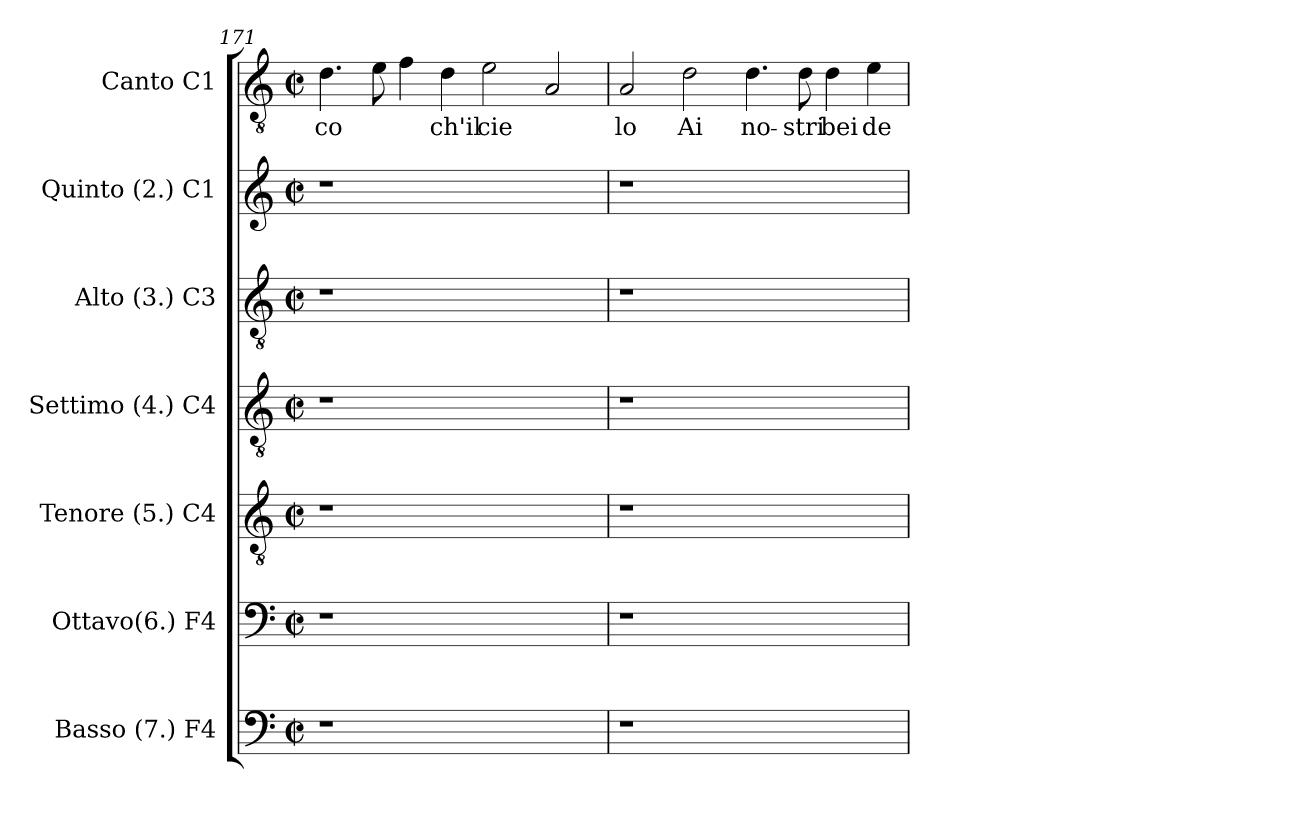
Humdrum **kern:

**kern	**kern	**kern	**kern	**kern	**kern	**kern	**text
*part7	*part6	*part5	*part4	*part3	*part2	*part1	*part1
*staff7	*staff6	*staff5	*staff4	*staff3	*staff2	*staff1	*staff1
*I"Basso (7.)  F4	*I"Ottavo(6.)  F4	*I"Tenore (5.)  C4	*I"Settimo (4.)  C4	*I"Alto (3.)  C3	*I"Quinto (2.)  C1	*I"Canto  C1	*
*	*	*I'T	*	*I'A	*	*I'C	*
*clefF4	*clefF4	*clefGv2	*clefGv2	*clefGv2	*clefG2	*clefGv2	*
*k[]	*k[]	*k[]	*k[]	*k[]	*k[]	*k[]	*
*C:	*C:	*C:	*C:	*C:	*C:	*C:	*
*M2/2	*M2/2	*M2/2	*M2/2	*M2/2	*M2/2	*M2/2	*
*met(c|)	*met(c|)	*met(c|)	*met(c|)	*met(c|)	*met(c|)	*met(c|)	*
=171	=171	=171	=171	=171	=171	=171	=171
!	!	!	!	!	!	!	!LO:LY:b:cj
1r	1r	1r	1r	1r	1r	4.d\	-co
!	!	!	!	!	!	!	!LO:LY:b:cj
.	.	.	.	.	.	8e\	.
!	!	!	!	!	!	!	!LO:LY:b:cj
.	.	.	.	.	.	4f\	.
!	!	!	!	!	!	!	!LO:LY:b:cj
.	.	.	.	.	.	4d\	ch'il
!	!	!	!	!	!	!	!LO:LY:b:cj
1ryy	1ryy	1ryy	1ryy	1ryy	1ryy	2e\	cie-
!	!	!	!	!	!	!	!LO:LY:b:cj
.	.	.	.	.	.	2A/	--
=172	=172	=172	=172	=172	=172	=172	=172
!	!	!	!	!	!	!	!LO:LY:b:cj
1r	1r	1r	1r	1r	1r	2A/	-lo
!	!	!	!	!	!	!	!LO:LY:b:cj
.	.	.	.	.	.	2d\	Ai
!	!	!	!	!	!	!	!LO:LY:b:cj
1ryy	1ryy	1ryy	1ryy	1ryy	1ryy	4.d\	no-
!	!	!	!	!	!	!	!LO:LY:b:cj
.	.	.	.	.	.	8d\	-stri
!	!	!	!	!	!	!	!LO:LY:b:cj
.	.	.	.	.	.	4d\	bei
!	!	!	!	!	!	!	!LO:LY:b:cj
.	.	.	.	.	.	4e\	de-
=	=	=	=	=	=	=	=
*-	*-	*-	*-	*-	*-	*-	*-
